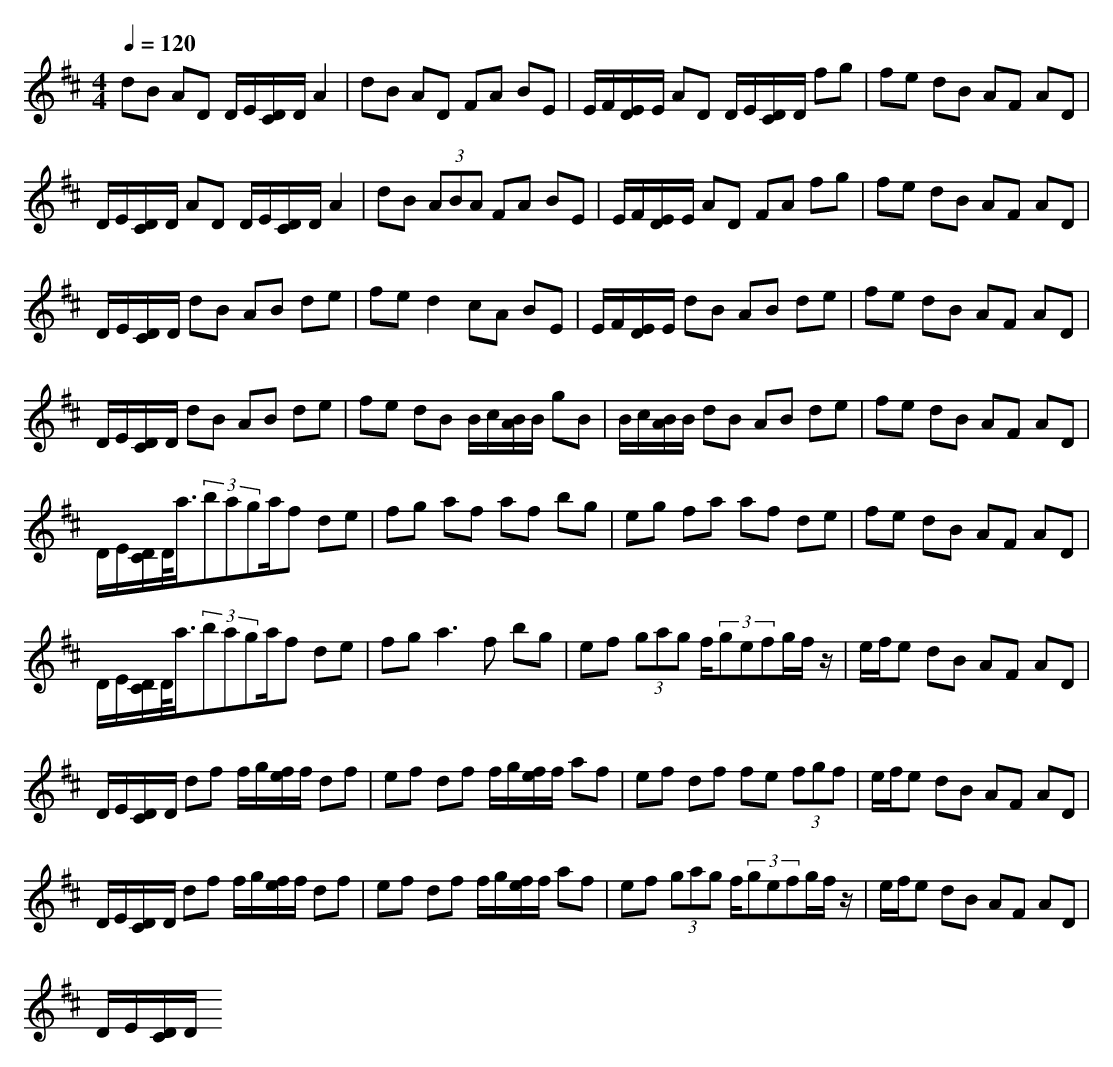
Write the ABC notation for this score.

X:1
T:
M: 4/4
L: 1/8
Q:1/4=120
K:D % 2 sharps
dB AD D/2E/2[D/2C/2]D/2 A2|dB AD FA BE|E/2F/2[E/2D/2]E/2 AD D/2E/2[D/2C/2]D/2 fg|fe dB AF AD|
D/2E/2[D/2C/2]D/2 AD D/2E/2[D/2C/2]D/2 A2|dB (3ABA FA BE|E/2F/2[E/2D/2]E/2 AD FA fg|fe dB AF AD|
D/2E/2[D/2C/2]D/2 dB AB de|fe d2 cA BE|E/2F/2[E/2D/2]E/2 dB AB de|fe dB AF AD|
D/2E/2[D/2C/2]D/2 dB AB de|fe dB B/2c/2[B/2A/2]B/2 gB|B/2c/2[B/2A/2]B/2 dB AB de|fe dB AF AD|
D/2E/2[D/2C/2]D/2<a/2(3baga/2f de|fg af af bg|eg fa af de|fe dB AF AD|
D/2E/2[D/2C/2]D/2<a/2(3baga/2f de|fg2<a2f bg|ef (3gag f/2(3gefg/2f/2z/2|e/2f/2e dB AF AD|
D/2E/2[D/2C/2]D/2 df f/2g/2[f/2e/2]f/2 df|ef df f/2g/2[f/2e/2]f/2 af|ef df fe (3fgf|e/2f/2e dB AF AD|
D/2E/2[D/2C/2]D/2 df f/2g/2[f/2e/2]f/2 df|ef df f/2g/2[f/2e/2]f/2 af|ef (3gag f/2(3gefg/2f/2z/2|e/2f/2e dB AF AD|
D/2E/2[D/2C/2]D/2
